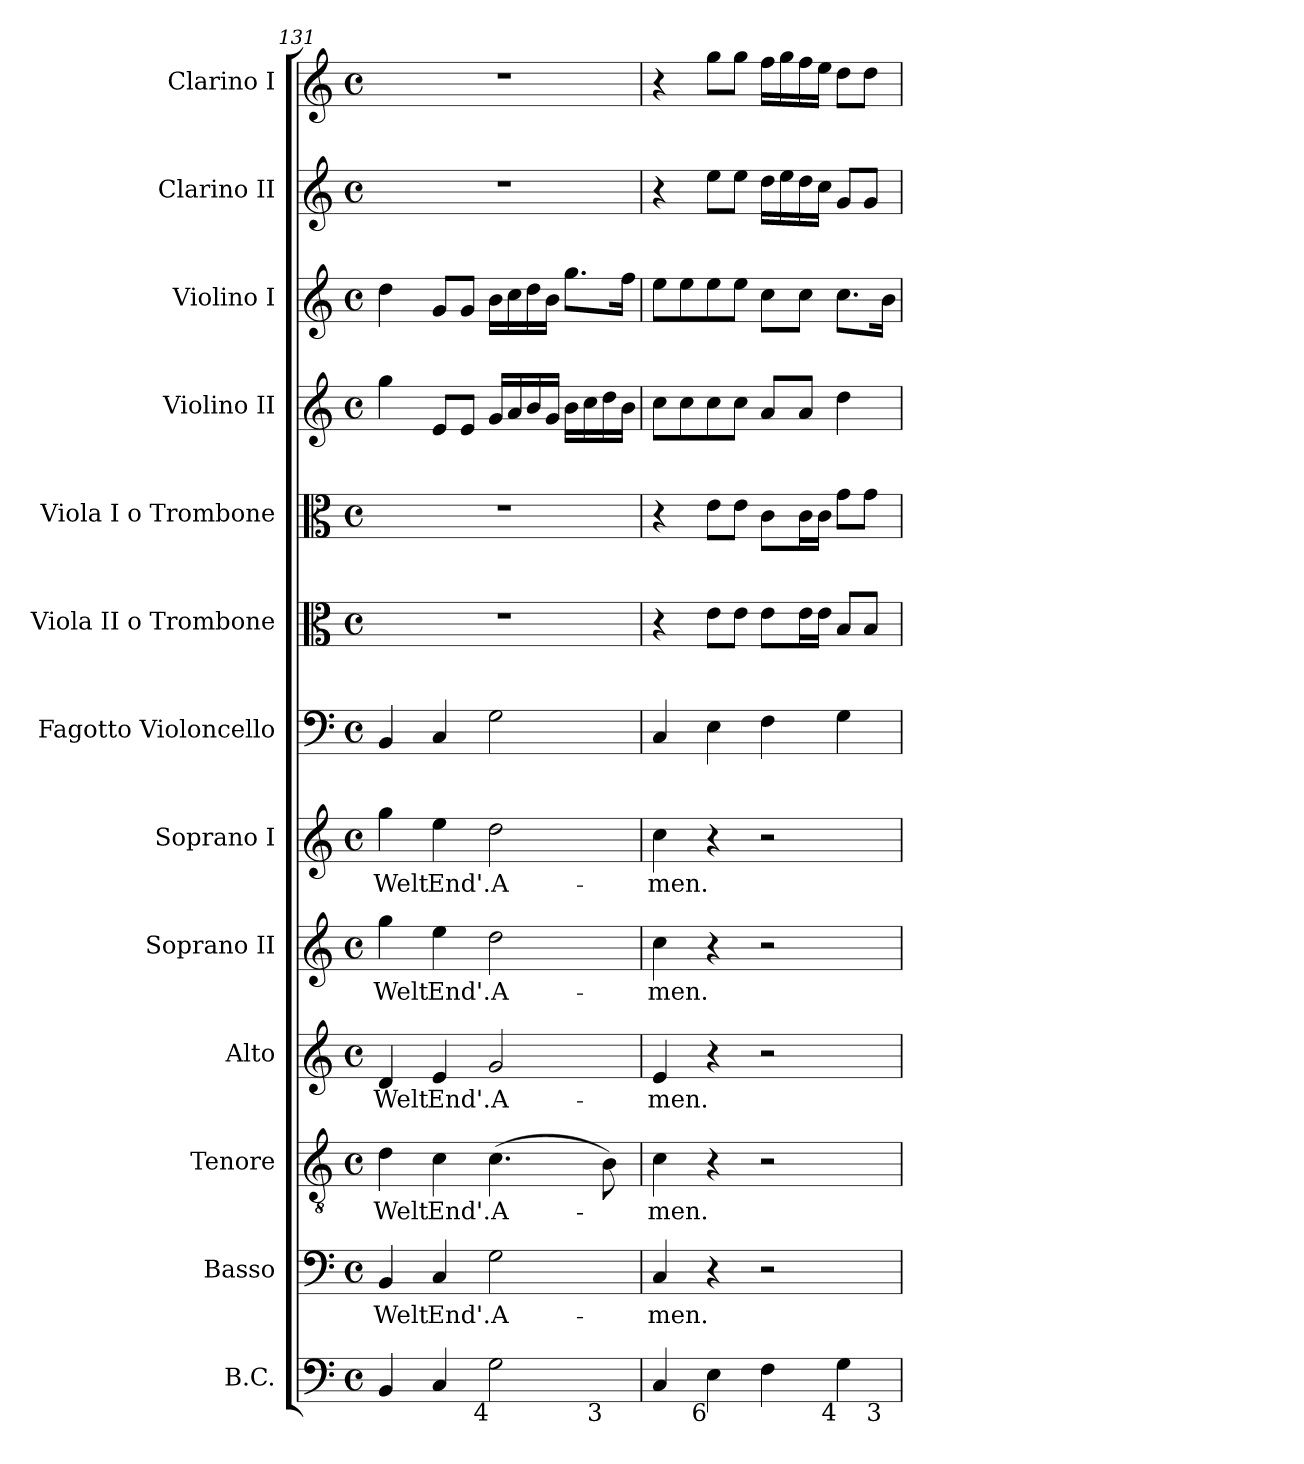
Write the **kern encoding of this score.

**kern	**kern	**text	**kern	**text	**kern	**text	**kern	**text	**kern	**text	**kern	**kern	**kern	**kern	**kern	**kern	**kern
*part13	*part12	*part12	*part11	*part11	*part10	*part10	*part9	*part9	*part8	*part8	*part7	*part6	*part5	*part4	*part3	*part2	*part1
*staff13	*staff12	*staff12	*staff11	*staff11	*staff10	*staff10	*staff9	*staff9	*staff8	*staff8	*staff7	*staff6	*staff5	*staff4	*staff3	*staff2	*staff1
*I"B.C.	*I"Basso	*	*I"Tenore	*	*I"Alto	*	*I"Soprano II	*	*I"Soprano I	*	*I"Fagotto Violoncello	*I"Viola II o Trombone	*I"Viola I o Trombone	*I"Violino II	*I"Violino I	*I"Clarino II	*I"Clarino I
*	*I'B.	*	*I'T.	*	*	*	*I'S.	*	*I'S.	*	*I'Fg.	*I'Vla.	*I'Vla.	*I'Vln. II	*I'Vln. I	*	*
*clefF4	*clefF4	*	*clefGv2	*	*clefG2	*	*clefG2	*	*clefG2	*	*clefF4	*clefC3	*clefC3	*clefG2	*clefG2	*clefG2	*clefG2
*	*	*	*ITrd7c12	*	*	*	*	*	*	*	*	*	*	*	*	*	*
*k[]	*k[]	*	*k[]	*	*k[]	*	*k[]	*	*k[]	*	*k[]	*k[]	*k[]	*k[]	*k[]	*k[]	*k[]
*C:	*C:	*	*C:	*	*C:	*	*C:	*	*C:	*	*C:	*C:	*C:	*C:	*C:	*C:	*C:
*M4/4	*M4/4	*	*M4/4	*	*M4/4	*	*M4/4	*	*M4/4	*	*M4/4	*M4/4	*M4/4	*M4/4	*M4/4	*M4/4	*M4/4
*met(c)	*met(c)	*	*met(c)	*	*met(c)	*	*met(c)	*	*met(c)	*	*met(c)	*met(c)	*met(c)	*met(c)	*met(c)	*met(c)	*met(c)
=131	=131	=131	=131	=131	=131	=131	=131	=131	=131	=131	=131	=131	=131	=131	=131	=131	=131
!	!	!LO:LY:b:color=#000000	!	!	!	!	!	!	!	!	!	!	!	!	!	!	!
!	!	!	!	!LO:LY:b:color=#000000	!	!	!	!	!	!	!	!	!	!	!	!	!
!	!	!	!	!	!	!LO:LY:b:color=#000000	!	!	!	!	!	!	!	!	!	!	!
!	!	!	!	!	!	!	!	!LO:LY:b:color=#000000	!	!	!	!	!	!	!	!	!
!LO:TX:b:rj:t=6	!	!	!	!	!	!	!	!	!	!	!	!	!	!	!	!	!
!	!	!	!	!	!	!	!	!	!	!LO:LY:b:color=#000000	!	!	!	!	!	!	!
*^	*	*	*	*	*	*	*	*	*	*	*	*	*	*	*	*	*
4BBi/	2..ryy	4BBi/	Welt	4Di\	Welt	4di/	Welt	4ggi\	Welt	4ggi\	Welt	4BBi/	1r	1r	4ggi\	4ddi\	1r	1r
!	!	!	!LO:LY:b:color=#000000	!	!	!	!	!	!	!	!	!	!	!	!	!	!	!
!	!	!	!	!	!LO:LY:b:color=#000000	!	!	!	!	!	!	!	!	!	!	!	!	!
!	!	!	!	!	!	!	!LO:LY:b:color=#000000	!	!	!	!	!	!	!	!	!	!	!
!	!	!	!	!	!	!	!	!	!LO:LY:b:color=#000000	!	!	!	!	!	!	!	!	!
!	!	!	!	!	!	!	!	!	!	!	!LO:LY:b:color=#000000	!	!	!	!	!	!	!
4Ci/	.	4Ci/	End'.	4Ci\	End'.	4ei/	End'.	4eei\	End'.	4eei\	End'.	4Ci/	.	.	8ei/L	8gi/L	.	.
.	.	.	.	.	.	.	.	.	.	.	.	.	.	.	8ei/J	8gi/J	.	.
!	!	!	!LO:LY:b:color=#000000	!	!	!	!	!	!	!	!	!	!	!	!	!	!	!
!	!	!	!	!	!LO:LY:b:color=#000000	!	!	!	!	!	!	!	!	!	!	!	!	!
!	!	!	!	!	!	!	!LO:LY:b:color=#000000	!	!	!	!	!	!	!	!	!	!	!
!	!	!	!	!	!	!	!	!	!LO:LY:b:color=#000000	!	!	!	!	!	!	!	!	!
!LO:TX:b:rj:t=4	!	!	!	!	!	!	!	!	!	!	!	!	!	!	!	!	!	!
!	!	!	!	!	!	!	!	!	!	!	!LO:LY:b:color=#000000	!	!	!	!	!	!	!
2Gi\	.	2Gi\	A-	(4.Ci\	A-	2gi/	A-	2ddi\	A-	2ddi\	A-	2Gi\	.	.	16gi/LL	16bi\LL	.	.
.	.	.	.	.	.	.	.	.	.	.	.	.	.	.	16ai/	16cci\	.	.
.	.	.	.	.	.	.	.	.	.	.	.	.	.	.	16bi/	16ddi\	.	.
.	.	.	.	.	.	.	.	.	.	.	.	.	.	.	16gi/JJ	16bi\JJ	.	.
.	.	.	.	.	.	.	.	.	.	.	.	.	.	.	16bi\LL	8.ggi\L	.	.
.	.	.	.	.	.	.	.	.	.	.	.	.	.	.	16cci\	.	.	.
!	!LO:TX:b:rj:t=3	!	!	!	!	!	!	!	!	!	!	!	!	!	!	!	!	!
.	8ryy	.	.	8BBi\)	.	.	.	.	.	.	.	.	.	.	16ddi\	.	.	.
.	.	.	.	.	.	.	.	.	.	.	.	.	.	.	16bi\JJ	16ffi\Jk	.	.
=132	=132	=132	=132	=132	=132	=132	=132	=132	=132	=132	=132	=132	=132	=132	=132	=132	=132	=132
!	!	!	!LO:LY:b:color=#000000	!	!	!	!	!	!	!	!	!	!	!	!	!	!	!
!	!	!	!	!	!LO:LY:b:color=#000000	!	!	!	!	!	!	!	!	!	!	!	!	!
!	!	!	!	!	!	!	!LO:LY:b:color=#000000	!	!	!	!	!	!	!	!	!	!	!
!	!	!	!	!	!	!	!	!	!LO:LY:b:color=#000000	!	!	!	!	!	!	!	!	!
!	!	!	!	!	!	!	!	!	!	!	!LO:LY:b:color=#000000	!	!	!	!	!	!	!
4Ci/	2...ryy	4Ci/	-men.	4Ci\	-men.	4ei/	-men.	4cci\	-men.	4cci\	-men.	4Ci/	4r	4r	8cci\L	8eei\L	4r	4r
.	.	.	.	.	.	.	.	.	.	.	.	.	.	.	8cci\	8eei\	.	.
!LO:TX:b:rj:t=6	!	!	!	!	!	!	!	!	!	!	!	!	!	!	!	!	!	!
4Ei\	.	4r	.	4r	.	4r	.	4r	.	4r	.	4Ei\	8ei\L	8ei\L	8cci\	8eei\	8eei\L	8ggi\L
.	.	.	.	.	.	.	.	.	.	.	.	.	8ei\J	8ei\J	8cci\J	8eei\J	8eei\J	8ggi\J
4Fi\	.	2r	.	2r	.	2r	.	2r	.	2r	.	4Fi\	8ei\L	8ci\L	8ai/L	8cci\L	16ddi\LL	16ffi\LL
.	.	.	.	.	.	.	.	.	.	.	.	.	.	.	.	.	16eei\	16ggi\
.	.	.	.	.	.	.	.	.	.	.	.	.	16ei\L	16ci\L	8ai/J	8cci\J	16ddi\	16ffi\
.	.	.	.	.	.	.	.	.	.	.	.	.	16ei\JJ	16ci\JJ	.	.	16cci\JJ	16eei\JJ
!LO:TX:b:rj:t=4	!	!	!	!	!	!	!	!	!	!	!	!	!	!	!	!	!	!
4Gi\	.	.	.	.	.	.	.	.	.	.	.	4Gi\	8Bi/L	8gi\L	4ddi\	8.cci\L	8gi/L	8ddi\L
.	.	.	.	.	.	.	.	.	.	.	.	.	8Bi/J	8gi\J	.	.	8gi/J	8ddi\J
!	!LO:TX:b:rj:t=3	!	!	!	!	!	!	!	!	!	!	!	!	!	!	!	!	!
.	16ryy	.	.	.	.	.	.	.	.	.	.	.	.	.	.	16bi\Jk	.	.
*v	*v	*	*	*	*	*	*	*	*	*	*	*	*	*	*	*	*	*
=	=	=	=	=	=	=	=	=	=	=	=	=	=	=	=	=	=
*-	*-	*-	*-	*-	*-	*-	*-	*-	*-	*-	*-	*-	*-	*-	*-	*-	*-
